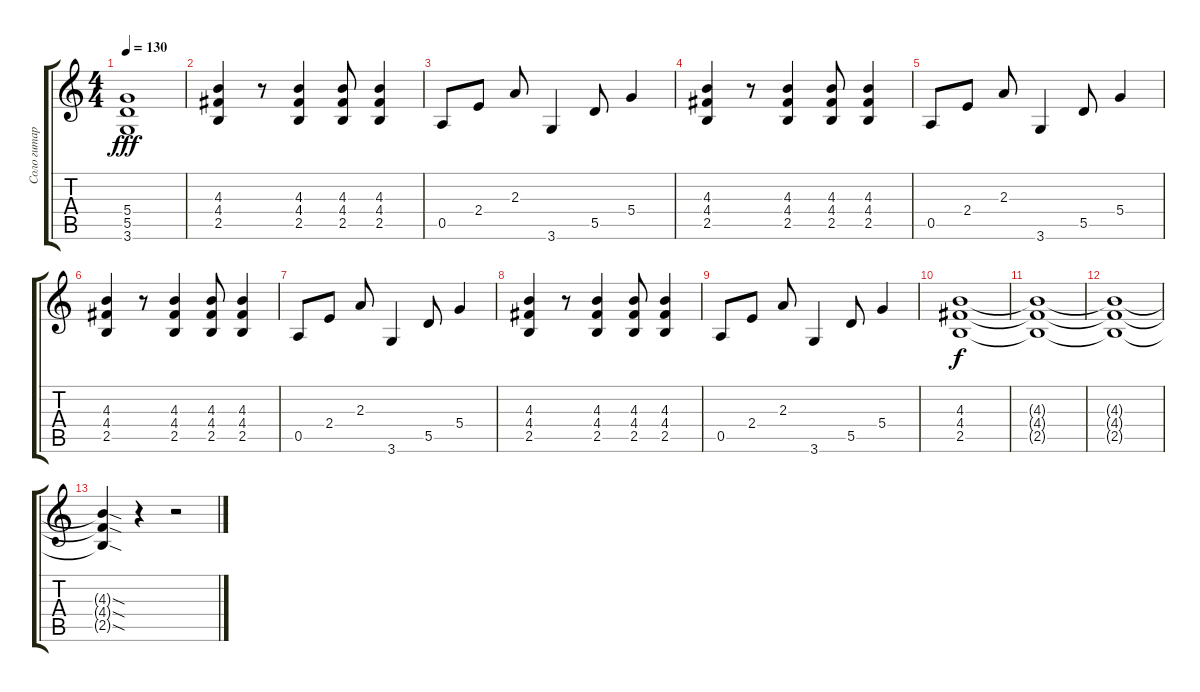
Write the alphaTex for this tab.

\track ("Соло гитара" "Соло гитар") {instrument distortionguitar}
\staff {score tabs}
\tuning (E4 B3 G3 D3 A2 E2) {hide}
\ts (4 4)
\tempo 130
\clef g2
\ks c
(5.4 5.5 3.6).1{dy fff} |
(4.3 4.4 2.5).4 r.8 (4.3 4.4 2.5).4 (4.3 4.4 2.5).8 (4.3 4.4 2.5).4 |
0.5.8 2.4.8 2.3.8 3.6.4 5.5.8 5.4.4 |
(4.3 4.4 2.5).4 r.8 (4.3 4.4 2.5).4 (4.3 4.4 2.5).8 (4.3 4.4 2.5).4 |
0.5.8 2.4.8 2.3.8 3.6.4 5.5.8 5.4.4 |
(4.3 4.4 2.5).4 r.8 (4.3 4.4 2.5).4 (4.3 4.4 2.5).8 (4.3 4.4 2.5).4 |
0.5.8 2.4.8 2.3.8 3.6.4 5.5.8 5.4.4 |
(4.3 4.4 2.5).4 r.8 (4.3 4.4 2.5).4 (4.3 4.4 2.5).8 (4.3 4.4 2.5).4 |
0.5.8 2.4.8 2.3.8 3.6.4 5.5.8 5.4.4 |
(4.3 4.4 2.5).1{dy f} |
(4.3{t} 4.4{t} 2.5{t}).1 |
(4.3{t} 4.4{t} 2.5{t}).1 |
(4.3{sod t} 4.4{sod t} 2.5{sod t}).4 r.4 r.2
